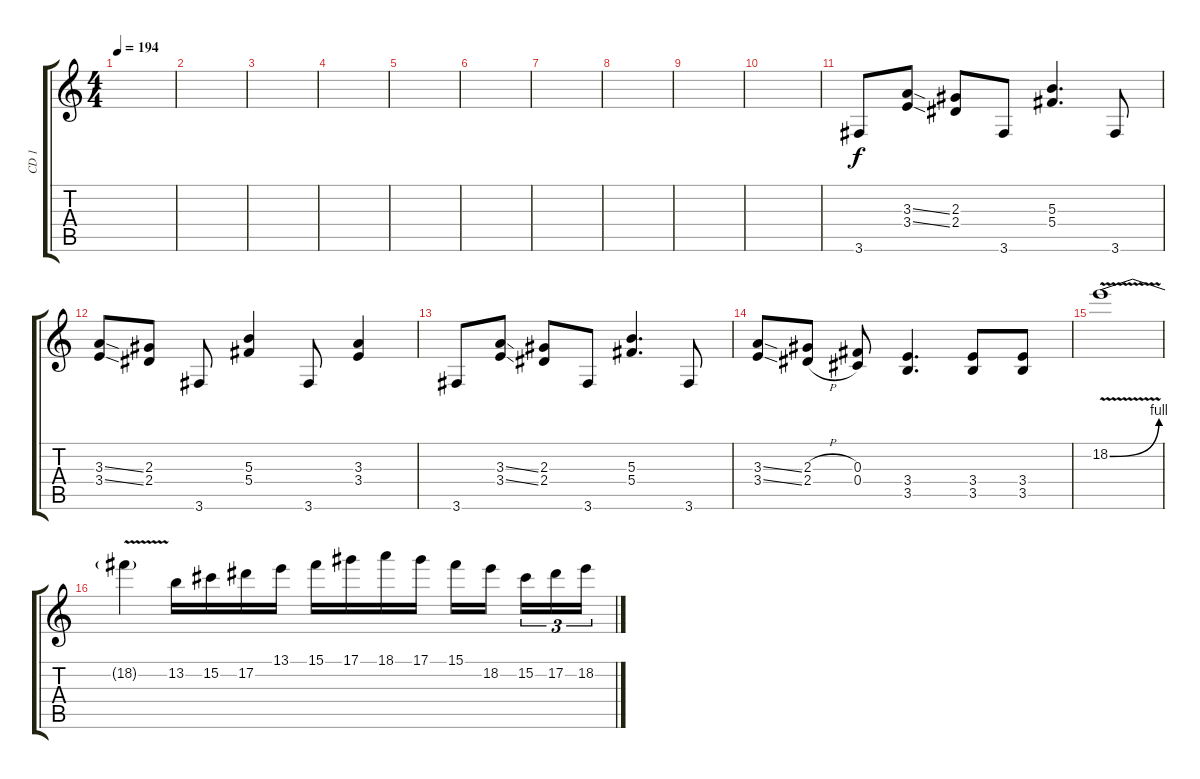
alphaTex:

\track ("CD 1" "CD 1") {instrument overdrivenguitar}
\staff {score tabs}
\tuning (Eb4 Bb3 Gb3 Db3 Ab2 Eb2) {hide}
\ts (4 4)
\tempo 194
\clef g2
\ks c
|
|
|
|
|
|
|
|
|
|
3.6.8 (3.3{ss} 3.4{ss}).8 (2.3 2.4).8 3.6.8 (5.3 5.4).4{d} 3.6.8 |
(3.3{ss} 3.4{ss}).8 (2.3 2.4).8 3.6.8 (5.3 5.4).4 3.6.8 (3.3 3.4).4 |
3.6.8 (3.3{ss} 3.4{ss}).8 (2.3 2.4).8 3.6.8 (5.3 5.4).4{d} 3.6.8 |
(3.3{ss} 3.4{ss}).8 (2.3{h} 2.4{h}).8 (0.3 0.4).8 (3.4 3.5).4{d} (3.4 3.5).8 (3.4 3.5).8 |
18.2{be (bend 0 0 60 4) v}.1 |
18.2{t}.4 13.2.16 15.2.16 17.2.16 13.1.16 15.1.16 17.1.16 18.1.16 17.1.16 15.1.16 18.2.16{beam splitsecondary} 15.2.16{tu (3 2)} 17.2.16{tu (3 2)} 18.2.16{tu (3 2)}
